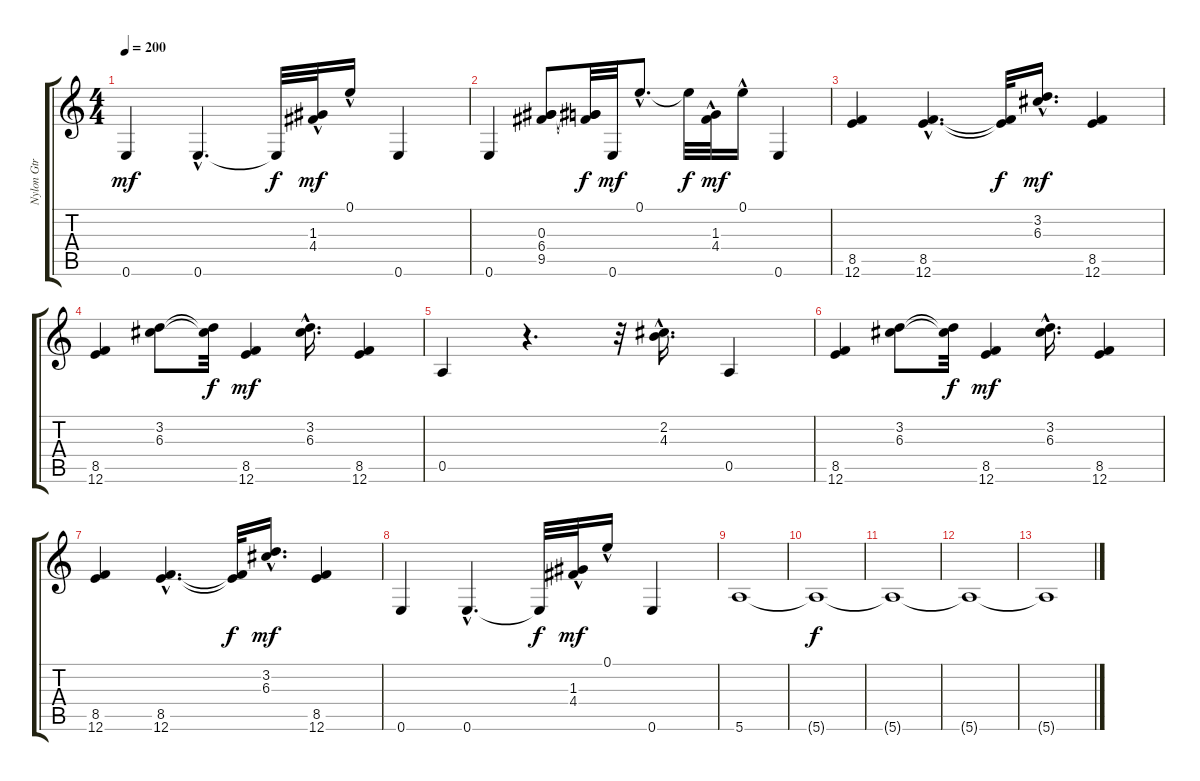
\track ("Nylon Gtr" "Nylon Gtr") {instrument acousticguitarnylon}
\staff {score tabs}
\tuning (E4 B3 G3 D3 A2 E2) {hide}
\ts (4 4)
\tempo 200
\clef g2
\ks c
0.6.4{dy mf} 0.6{hac}.4{d} 0.6{t}.32{dy f} (1.3{hac} 4.4{hac}).32{dy mf} 0.1{hac}.16 0.6.4 |
0.6.4 (0.3 6.4 9.5).8 (0.3{t} 6.4{t} 9.5{t}).32{dy f} 0.6.32{dy mf} 0.1{hac}.8{d} 0.1{t}.32{dy f} (1.3{hac} 4.4{hac}).32{dy mf} 0.1{hac}.16 0.6.4 |
(8.5 12.6).4 (8.5{hac} 12.6{hac}).4{d} (8.5{t} 12.6{t}).32{dy f} (3.2{hac} 6.3{hac}).16{d dy mf} (8.5 12.6).4 |
(8.5 12.6).4 (3.2 6.3).8 (3.2{t} 6.3{t}).32{dy f} (8.5 12.6).4{dy mf} (3.2{hac} 6.3{hac}).16{d} (8.5 12.6).4 |
0.5.4 r.4{d} r.32 (2.2{hac} 4.3{hac}).16{d} 0.5.4 |
(8.5 12.6).4 (3.2 6.3).8 (3.2{t} 6.3{t}).32{dy f} (8.5 12.6).4{dy mf} (3.2{hac} 6.3{hac}).16{d} (8.5 12.6).4 |
(8.5 12.6).4 (8.5{hac} 12.6{hac}).4{d} (8.5{t} 12.6{t}).32{dy f} (3.2{hac} 6.3{hac}).16{d dy mf} (8.5 12.6).4 |
0.6.4 0.6{hac}.4{d} 0.6{t}.32{dy f} (1.3{hac} 4.4{hac}).32{dy mf} 0.1{hac}.16 0.6.4 |
5.6.1 |
5.6{t}.1{dy f} |
5.6{t}.1 |
5.6{t}.1 |
5.6{t}.1
